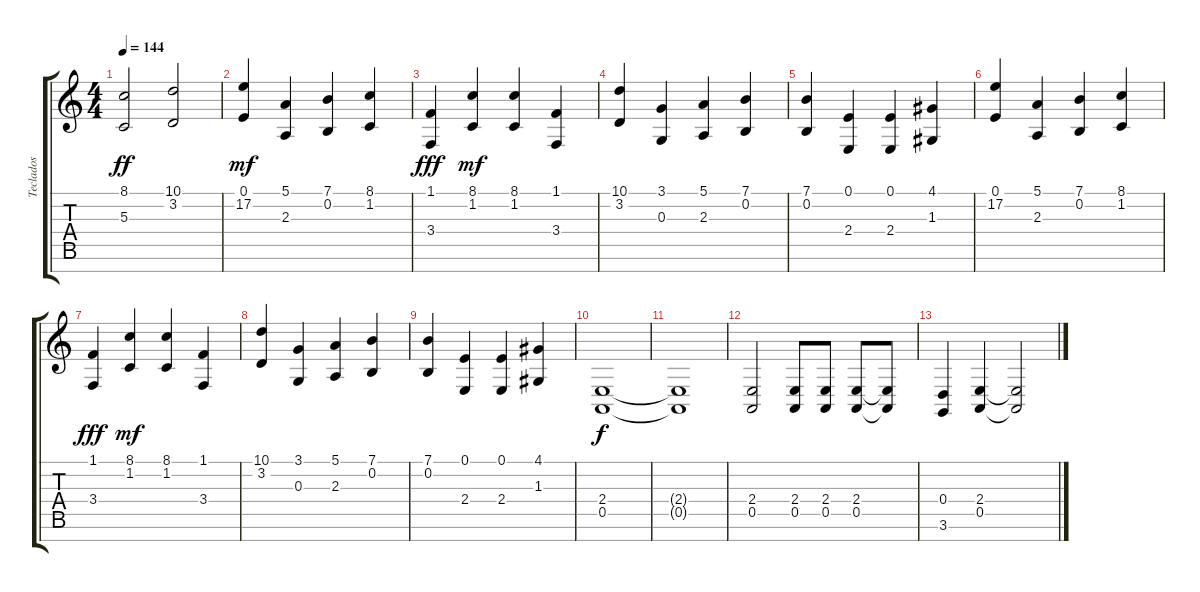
\track ("Teclados" "Teclados") {instrument stringensemble1}
\staff {score tabs}
\tuning (E4 B3 G3 D3 A2 E2 B1) {hide}
\ts (4 4)
\tempo 144
\clef g2
\ks c
(8.1 5.3).2{dy ff} (10.1 3.2).2{volume 15} |
(0.1 17.2).4{dy mf} (5.1 2.3).4 (7.1 0.2).4 (8.1 1.2).4 |
(1.1 3.4).4{dy fff} (8.1 1.2).4{dy mf} (8.1 1.2).4 (1.1 3.4).4 |
(10.1 3.2).4 (3.1 0.3).4 (5.1 2.3).4 (7.1 0.2).4 |
(7.1 0.2).4 (0.1 2.4).4 (0.1 2.4).4 (4.1 1.3).4 |
(0.1 17.2).4 (5.1 2.3).4 (7.1 0.2).4 (8.1 1.2).4 |
(1.1 3.4).4{dy fff} (8.1 1.2).4{dy mf} (8.1 1.2).4 (1.1 3.4).4 |
(10.1 3.2).4 (3.1 0.3).4 (5.1 2.3).4 (7.1 0.2).4 |
(7.1 0.2).4 (0.1 2.4).4 (0.1 2.4).4 (4.1 1.3).4 |
(2.4 0.5).1{dy f instrument churchorgan} |
(2.4{t} 0.5{t}).1 |
(2.4 0.5).2 (2.4 0.5).8 (2.4 0.5).8 (2.4 0.5).8 (2.4{t} 0.5{t}).8 |
(0.4 3.6).4 (2.4 0.5).4 (2.4{t} 0.5{t}).2
